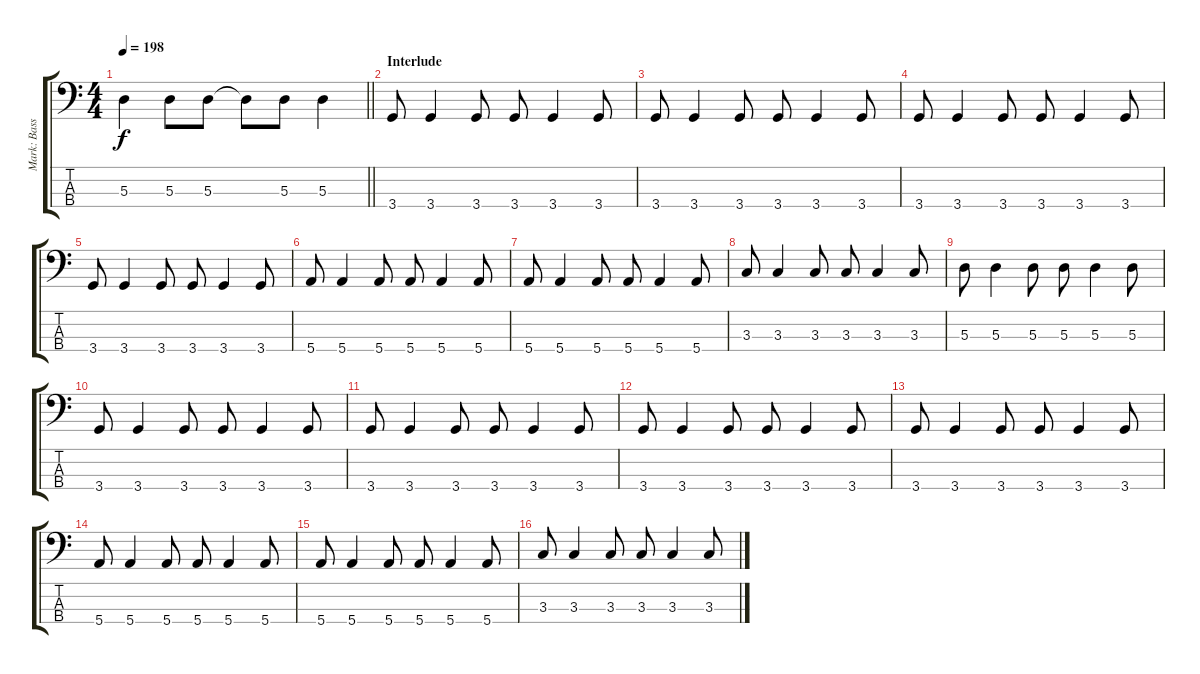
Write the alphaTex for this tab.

\track ("Mark: Bass" "Mark: Bass") {instrument electricbassfinger}
\staff {score tabs}
\tuning (G2 D2 A1 E1) {hide}
\ts (4 4)
\tempo 198
\clef f4
\barLineRight lightlight
\ks c
5.3.4{dy f} 5.3.8 5.3.8 5.3{t}.8 5.3.8 5.3.4 |
\section ("" "Interlude")
3.4.8 3.4.4 3.4.8 3.4.8 3.4.4 3.4.8 |
3.4.8 3.4.4 3.4.8 3.4.8 3.4.4 3.4.8 |
3.4.8 3.4.4 3.4.8 3.4.8 3.4.4 3.4.8 |
3.4.8 3.4.4 3.4.8 3.4.8 3.4.4 3.4.8 |
5.4.8 5.4.4 5.4.8 5.4.8 5.4.4 5.4.8 |
5.4.8 5.4.4 5.4.8 5.4.8 5.4.4 5.4.8 |
3.3.8 3.3.4 3.3.8 3.3.8 3.3.4 3.3.8 |
5.3.8 5.3.4 5.3.8 5.3.8 5.3.4 5.3.8 |
3.4.8 3.4.4 3.4.8 3.4.8 3.4.4 3.4.8 |
3.4.8 3.4.4 3.4.8 3.4.8 3.4.4 3.4.8 |
3.4.8 3.4.4 3.4.8 3.4.8 3.4.4 3.4.8 |
3.4.8 3.4.4 3.4.8 3.4.8 3.4.4 3.4.8 |
5.4.8 5.4.4 5.4.8 5.4.8 5.4.4 5.4.8 |
5.4.8 5.4.4 5.4.8 5.4.8 5.4.4 5.4.8 |
3.3.8 3.3.4 3.3.8 3.3.8 3.3.4 3.3.8
